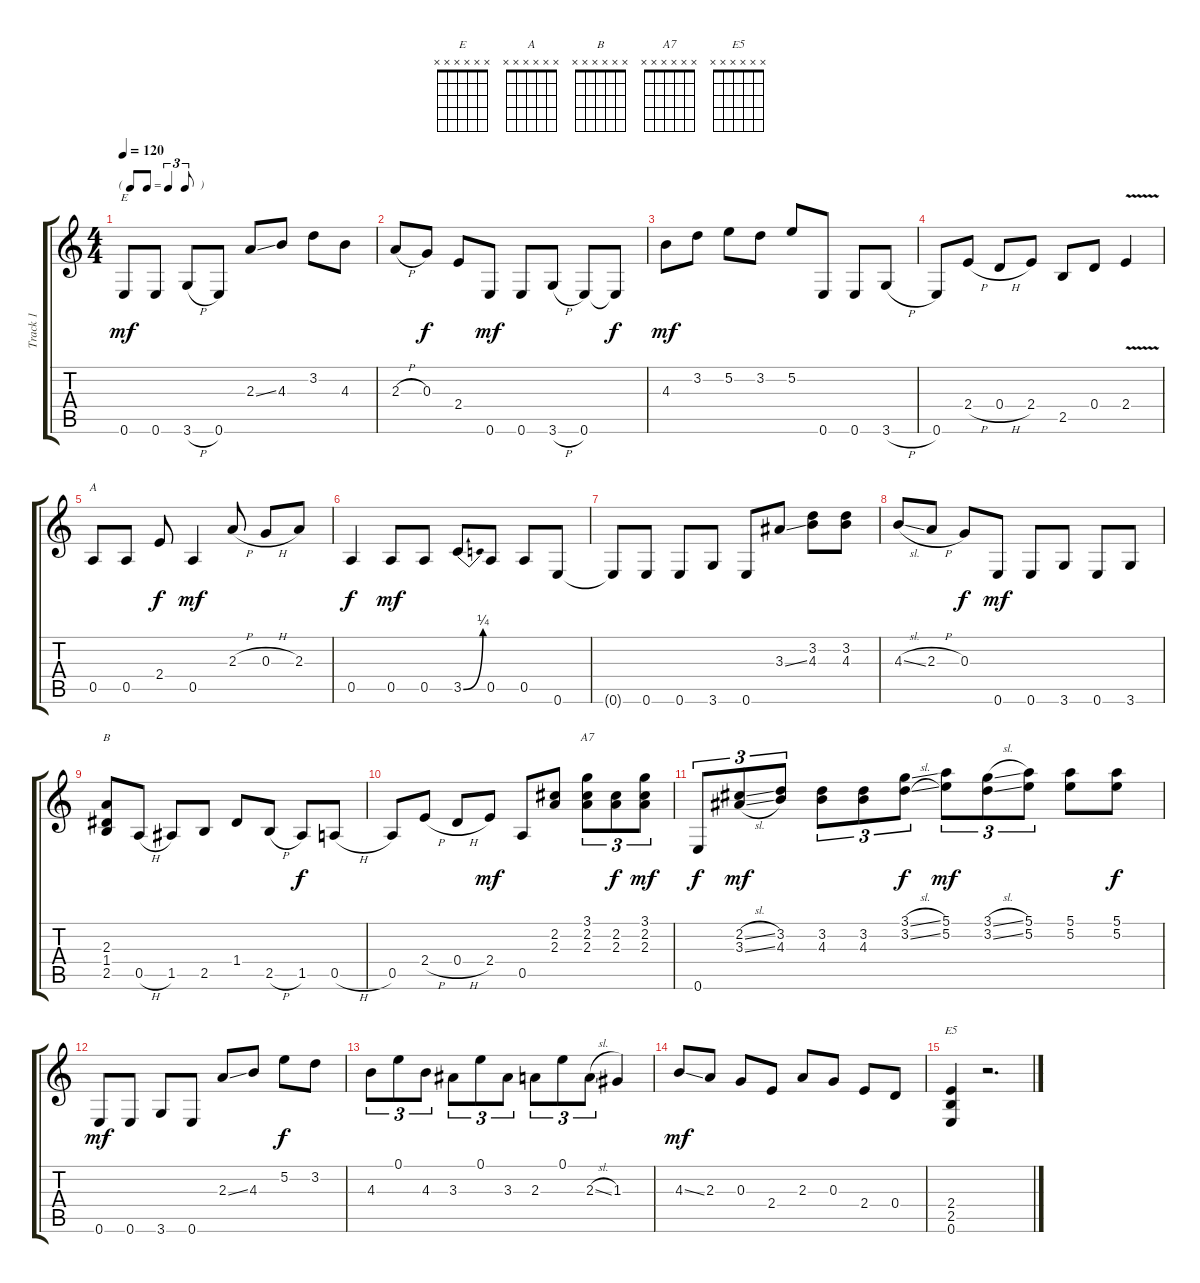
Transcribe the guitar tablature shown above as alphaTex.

\track ("Track 1" "Track 1") {instrument electricguitarjazz}
\staff {score tabs}
\tuning (E4 B3 G3 D3 A2 E2) {hide}
\chord ("E" x x x x x x)
\chord ("A" x x x x x x)
\chord ("B" x x x x x x)
\chord ("A7" x x x x x x)
\chord ("E5" x x x x x x)
\ts (4 4)
\tf triplet8th
\tempo 120
\clef g2
\ks c
0.6.8{ch "E" dy mf instrument electricguitarjazz} 0.6.8 3.6{h}.8 0.6.8 2.3{ss}.8 4.3.8 3.2.8 4.3.8 |
2.3{h}.8 0.3.8{dy f} 2.4.8 0.6.8{dy mf} 0.6.8 3.6{h}.8 0.6.8 0.6{t}.8{dy f} |
4.3.8{dy mf} 3.2.8 5.2.8 3.2.8 5.2.8 0.6.8 0.6.8 3.6{h}.8 |
0.6.8 2.4{h}.8 0.4{h}.8 2.4.8 2.5.8 0.4.8 2.4{v}.4 |
0.5.8{ch "A"} 0.5.8 2.4.8{dy f} 0.5.4{dy mf} 2.3{h}.8 0.3{h}.8 2.3.8 |
0.5.4{dy f} 0.5.8{dy mf} 0.5.8 3.5{be (bend 0 0 60 1)}.8 0.5.8 0.5.8 0.6.8 |
0.6{t}.8 0.6.8 0.6.8 3.6.8 0.6.8 3.3{ss}.8 (3.2 4.3).8 (3.2 4.3).8 |
4.3{sl}.8 2.3{h}.8 0.3.8{dy f} 0.6.8{dy mf} 0.6.8 3.6.8 0.6.8 3.6.8 |
(2.3 1.4 2.5).8{ch "B"} 0.5{h}.8 1.5.8 2.5.8 1.4.8 2.5{h}.8 1.5.8{dy f} 0.5{h}.8 |
0.5.8 2.4{h}.8 0.4{h}.8 2.4.8{dy mf} 0.5.8 (2.2 2.3).8 (3.1 2.2 2.3).8{tu (3 2) ch "A7"} (2.2 2.3).8{tu (3 2) dy f} (3.1 2.2 2.3).8{tu (3 2) dy mf} |
0.6.8{tu (3 2) dy f} (2.2{sl} 3.3{sl}).8{tu (3 2) dy mf} (3.2 4.3).8{tu (3 2)} (3.2 4.3).8{tu (3 2)} (3.2 4.3).8{tu (3 2)} (3.1{sl} 3.2{sl}).8{tu (3 2) dy f} (5.1 5.2).8{tu (3 2) dy mf} (3.1{sl} 3.2{ss}).8{tu (3 2)} (5.1 5.2).8{tu (3 2)} (5.1 5.2).8 (5.1 5.2).8{dy f} |
0.6.8{dy mf} 0.6.8 3.6.8 0.6.8 2.3{ss}.8 4.3.8 5.2.8{dy f} 3.2.8 |
4.3.8{tu (3 2)} 0.1.8{tu (3 2)} 4.3.8{tu (3 2)} 3.3.8{tu (3 2)} 0.1.8{tu (3 2)} 3.3.8{tu (3 2)} 2.3.8{tu (3 2)} 0.1.8{tu (3 2)} 2.3{sl}.8{tu (3 2)} 1.3.4 |
4.3{ss}.8{dy mf} 2.3.8 0.3.8 2.4.8 2.3.8 0.3.8 2.4.8 0.4.8 |
(2.4 2.5 0.6).4{ch "E5"} r.2{d}
